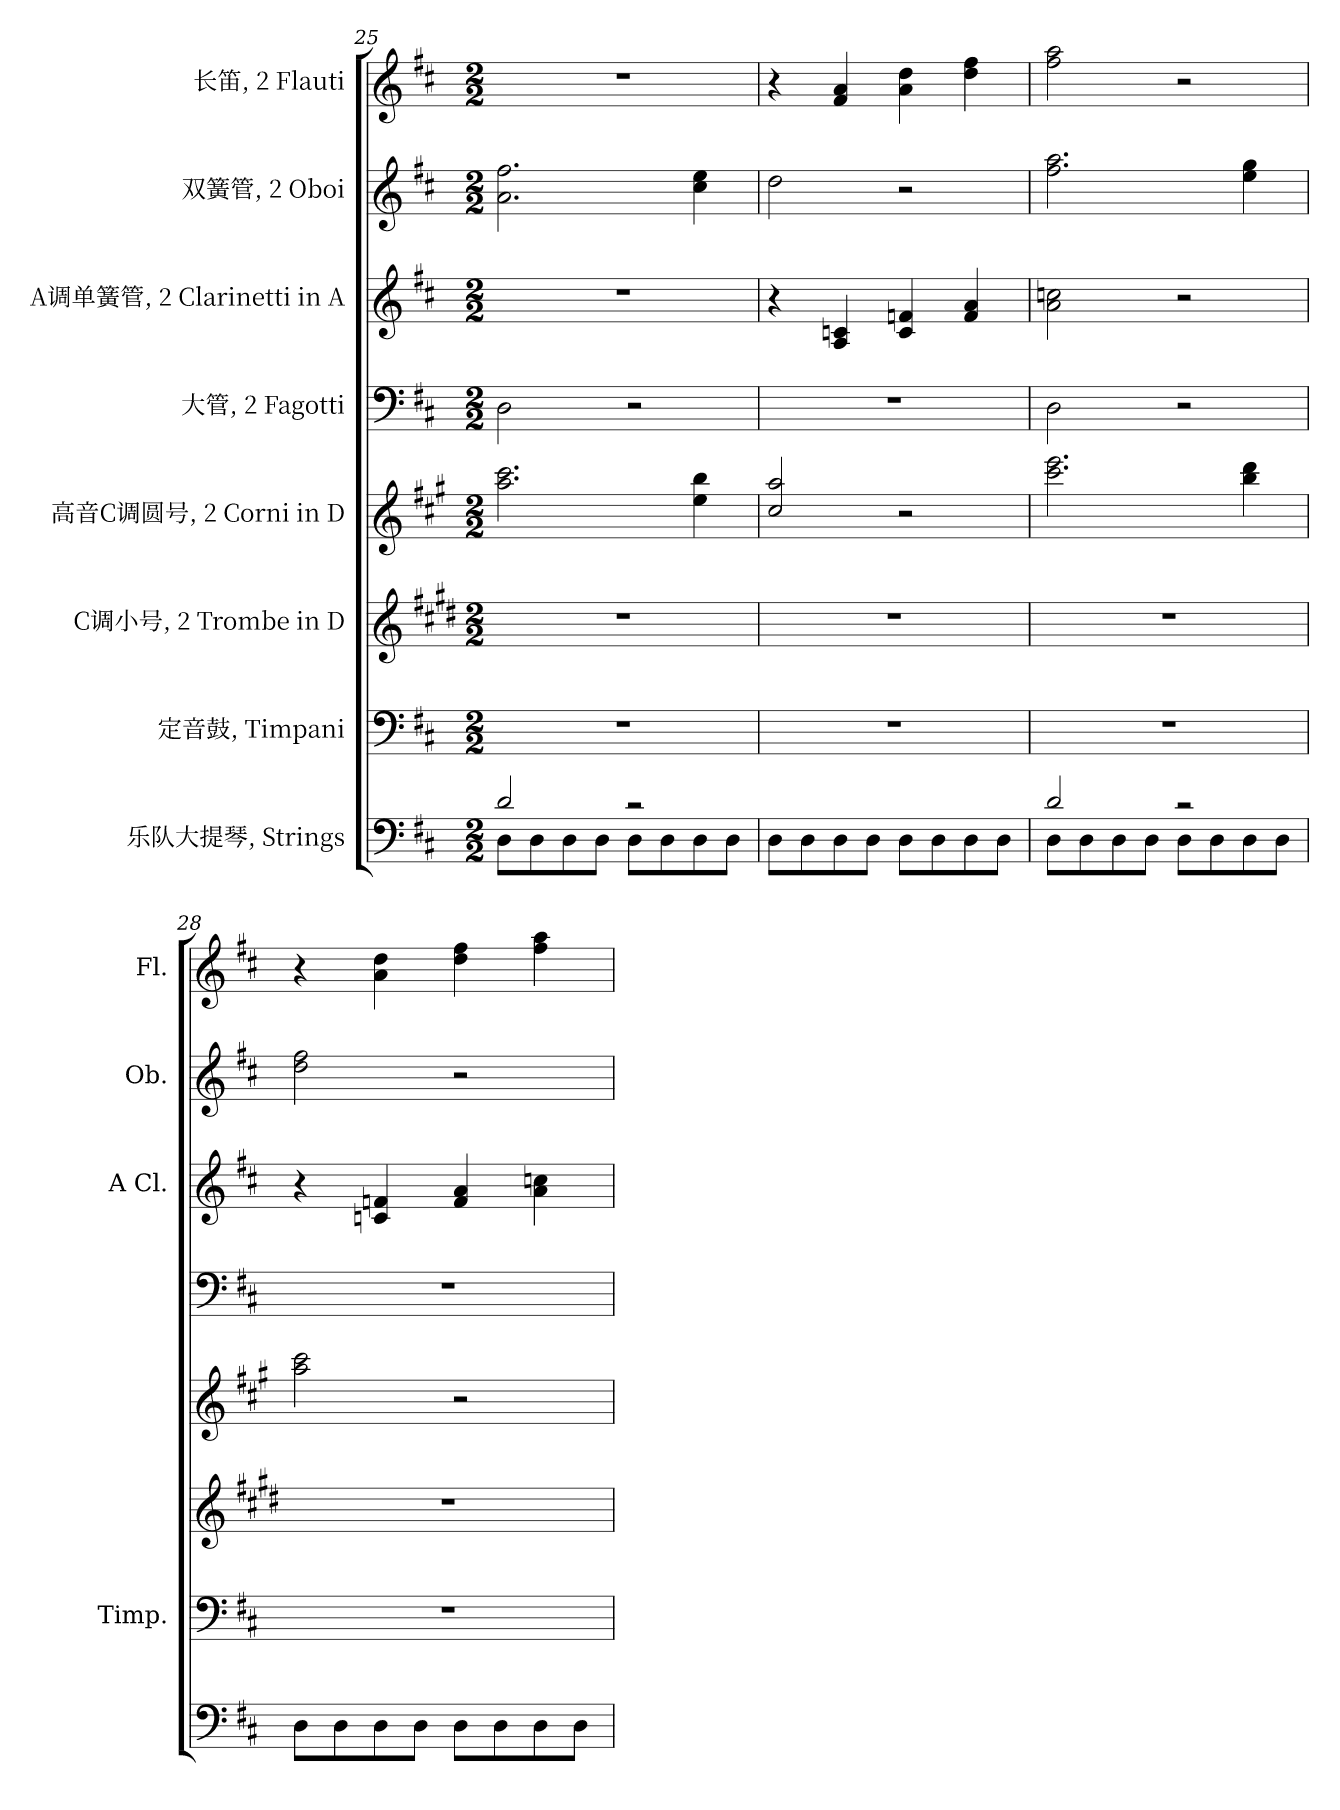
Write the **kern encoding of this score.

**kern	**kern	**kern	**kern	**kern	**kern	**kern	**kern
*part8	*part7	*part6	*part5	*part4	*part3	*part2	*part1
*staff8	*staff7	*staff6	*staff5	*staff4	*staff3	*staff2	*staff1
*I"乐队大提琴, Strings	*I"定音鼓, Timpani	*I"C调小号, 2 Trombe in D	*I"高音C调圆号, 2 Corni in D	*I"大管, 2 Fagotti	*I"A调单簧管, 2 Clarinetti in A	*I"双簧管, 2 Oboi	*I"长笛, 2 Flauti
*	*I'Timp.	*	*	*	*I'A Cl.	*I'Ob.	*I'Fl.
*clefF4	*clefF4	*clefG2	*clefG2	*clefF4	*clefG2	*clefG2	*clefG2
*	*	*ITrd1c2	*ITrd4c7	*	*ITrd2c3	*	*
*k[f#c#]	*k[f#c#]	*k[f#c#]	*k[f#c#]	*k[f#c#]	*k[f#c#g#d#a#]	*k[f#c#]	*k[f#c#]
*M2/2	*M2/2	*M2/2	*M2/2	*M2/2	*M2/2	*M2/2	*M2/2
=25	=25	=25	=25	=25	=25	=25	=25
*^	*	*	*	*	*	*	*
2d/	8D\L	1r	1r	2.dd\ 2.ff#\	2D\	1r	2.a\ 2.ff#\	1r
.	8D\	.	.	.	.	.	.	.
.	8D\	.	.	.	.	.	.	.
.	8D\J	.	.	.	.	.	.	.
2r	8D\L	.	.	.	2r	.	.	.
.	8D\	.	.	.	.	.	.	.
.	8D\	.	.	4a\ 4ee\	.	.	4cc#\ 4ee\	.
.	8D\J	.	.	.	.	.	.	.
*v	*v	*	*	*	*	*	*	*
=26	=26	=26	=26	=26	=26	=26	=26
8D\L	1r	1r	2f#/ 2dd/	1r	4r	2dd\	4r
8D\	.	.	.	.	.	.	.
8D\	.	.	.	.	4F#/ 4An/	.	4f#/ 4a/
8D\J	.	.	.	.	.	.	.
8D\L	.	.	2r	.	4A/ 4dn/	2r	4a\ 4dd\
8D\	.	.	.	.	.	.	.
8D\	.	.	.	.	4d/ 4f#/	.	4dd\ 4ff#\
8D\J	.	.	.	.	.	.	.
!!LO:PB:g=z
=27	=27	=27	=27	=27	=27	=27	=27
*	*	*	*	*	*	*	*MM235
*^	*	*	*	*	*	*	*
2d/	8D\L	1r	1r	2.ff#\ 2.aa\	2D\	2f#\ 2an\	2.ff#\ 2.aa\	2ff#\ 2aa\
.	8D\	.	.	.	.	.	.	.
.	8D\	.	.	.	.	.	.	.
.	8D\J	.	.	.	.	.	.	.
2r	8D\L	.	.	.	2r	2r	.	2r
.	8D\	.	.	.	.	.	.	.
.	8D\	.	.	4ee\ 4gg\	.	.	4ee\ 4gg\	.
.	8D\J	.	.	.	.	.	.	.
*v	*v	*	*	*	*	*	*	*
=28	=28	=28	=28	=28	=28	=28	=28
8D\L	1r	1r	2dd\ 2ff#\	1r	4r	2dd\ 2ff#\	4r
8D\	.	.	.	.	.	.	.
8D\	.	.	.	.	4An/ 4dn/	.	4a\ 4dd\
8D\J	.	.	.	.	.	.	.
8D\L	.	.	2r	.	4d/ 4f#/	2r	4dd\ 4ff#\
8D\	.	.	.	.	.	.	.
8D\	.	.	.	.	4f#\ 4an\	.	4ff#\ 4aa\
8D\J	.	.	.	.	.	.	.
=	=	=	=	=	=	=	=
*-	*-	*-	*-	*-	*-	*-	*-
